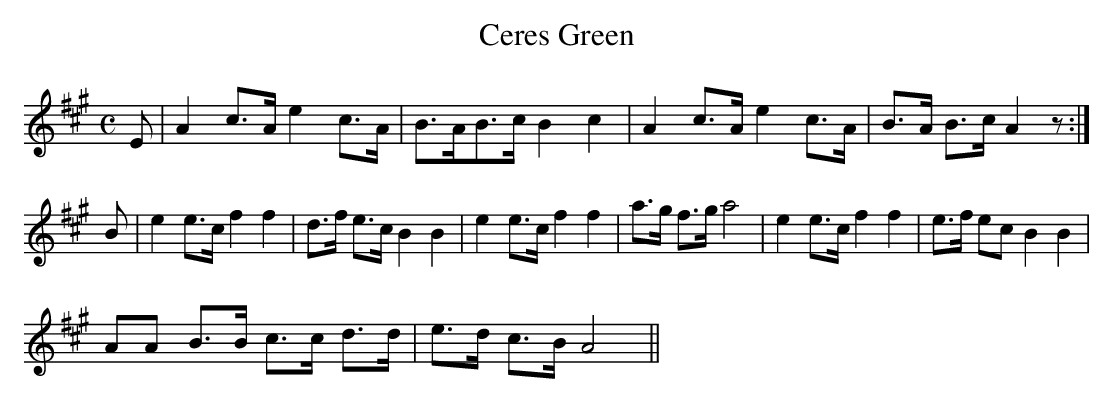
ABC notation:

X:1
T:Ceres Green
M:C
L:1/8
K:A
E|A2 c>A e2 c>A|B>AB>c B2c2|A2 c>A e2 c>A|B>A B>c A2 z:|
B|e2 e>c f2f2|d>f e>c B2B2|e2 e>c f2f2|a>g f>g a4|e2 e>c f2f2|e>f ec B2B2|
AA B>B c>c d>d|e>d c>B A4||
